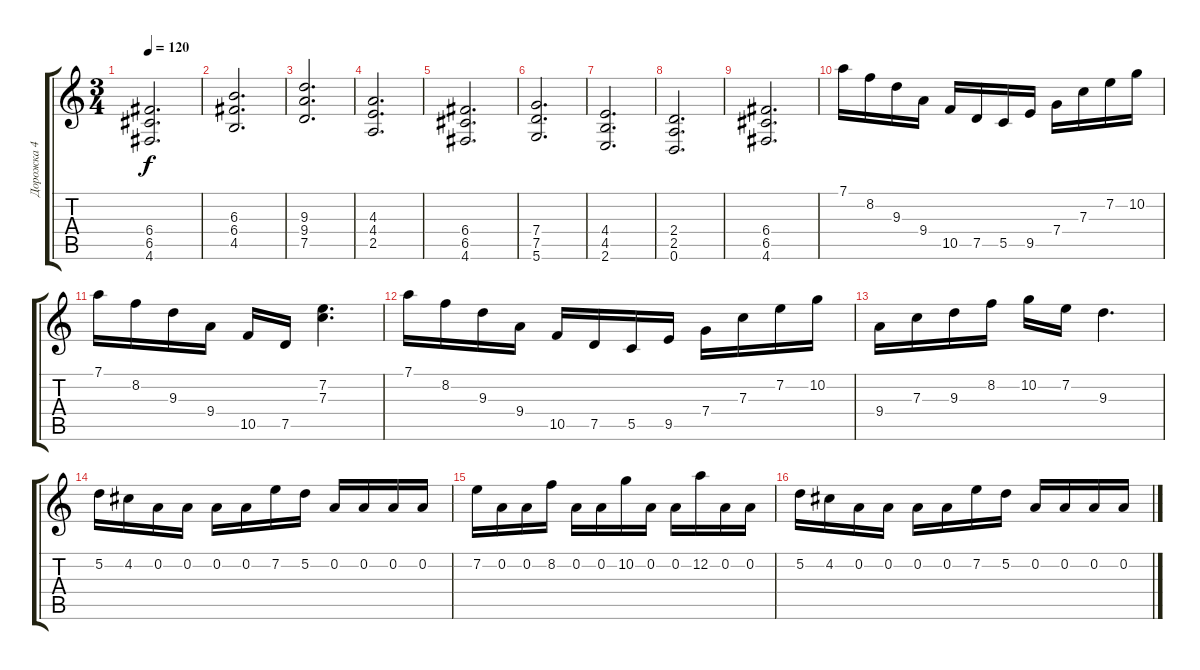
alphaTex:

\track ("Дорожка 4" "Дорожка 4") {instrument distortionguitar}
\staff {score tabs}
\tuning (D4 A3 F3 C3 G2 D2) {hide}
\ts (3 4)
\tempo 120
\clef g2
\ks c
(6.4 6.5 4.6).2{d dy f} |
(6.3 6.4 4.5).2{d} |
(9.3 9.4 7.5).2{d} |
(4.3 4.4 2.5).2{d} |
(6.4 6.5 4.6).2{d} |
(7.4 7.5 5.6).2{d} |
(4.4 4.5 2.6).2{d} |
(2.4 2.5 0.6).2{d} |
(6.4 6.5 4.6).2{d} |
7.1.16 8.2.16 9.3.16 9.4.16 10.5.16 7.5.16 5.5.16 9.5.16 7.4.16 7.3.16 7.2.16 10.2.16 |
7.1.16 8.2.16 9.3.16 9.4.16 10.5.16 7.5.16 (7.2 7.3).4{d} |
7.1.16 8.2.16 9.3.16 9.4.16 10.5.16 7.5.16 5.5.16 9.5.16 7.4.16 7.3.16 7.2.16 10.2.16 |
9.4.16 7.3.16 9.3.16 8.2.16 10.2.16 7.2.16 9.3.4{d} |
5.2.16 4.2.16 0.2.16 0.2.16 0.2.16 0.2.16 7.2.16 5.2.16 0.2.16 0.2.16 0.2.16 0.2.16 |
7.2.16 0.2.16 0.2.16 8.2.16 0.2.16 0.2.16 10.2.16 0.2.16 0.2.16 12.2.16 0.2.16 0.2.16 |
5.2.16 4.2.16 0.2.16 0.2.16 0.2.16 0.2.16 7.2.16 5.2.16 0.2.16 0.2.16 0.2.16 0.2.16
